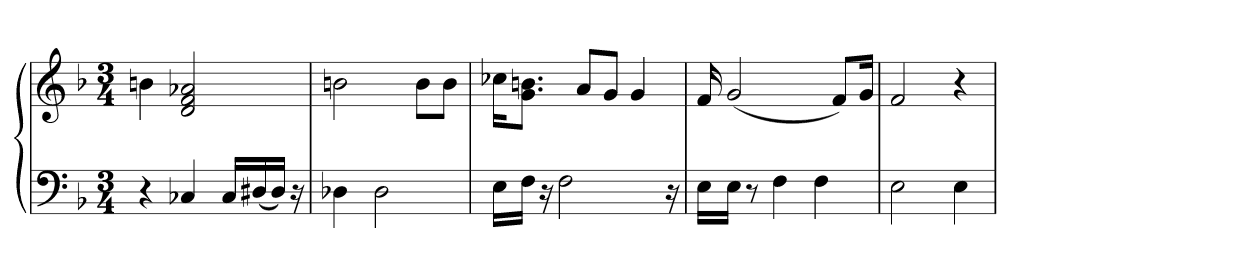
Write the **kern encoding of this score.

**kern	**kern
*part1	*part1
*staff2	*staff1
*clefF4	*clefG2
*k[b-]	*k[b-]
*M3/4	*M3/4
=1	=1
4r	4bn
4C-X	2d 2f 2a-X
16C-/LL	.
(16D#X/	.
16D#/JJ)	.
16r	.
=2	=2
4D-X	2bn
2D-	.
.	8b\L
.	8b\J
=3	=3
16E\LL	16cc-X\KL
16F\JJ	8.g\ 8.bn\J
16r	.
2F	.
.	8a/L
.	8g/J
.	4g
16r	.
=4	=4
16E\LL	16f
16E\JJ	(2g
8r	.
4F	.
4F	.
.	8f/L)
.	16g/Jk
=5	=5
2E	2f
4E	4r
=	=
*-	*-
